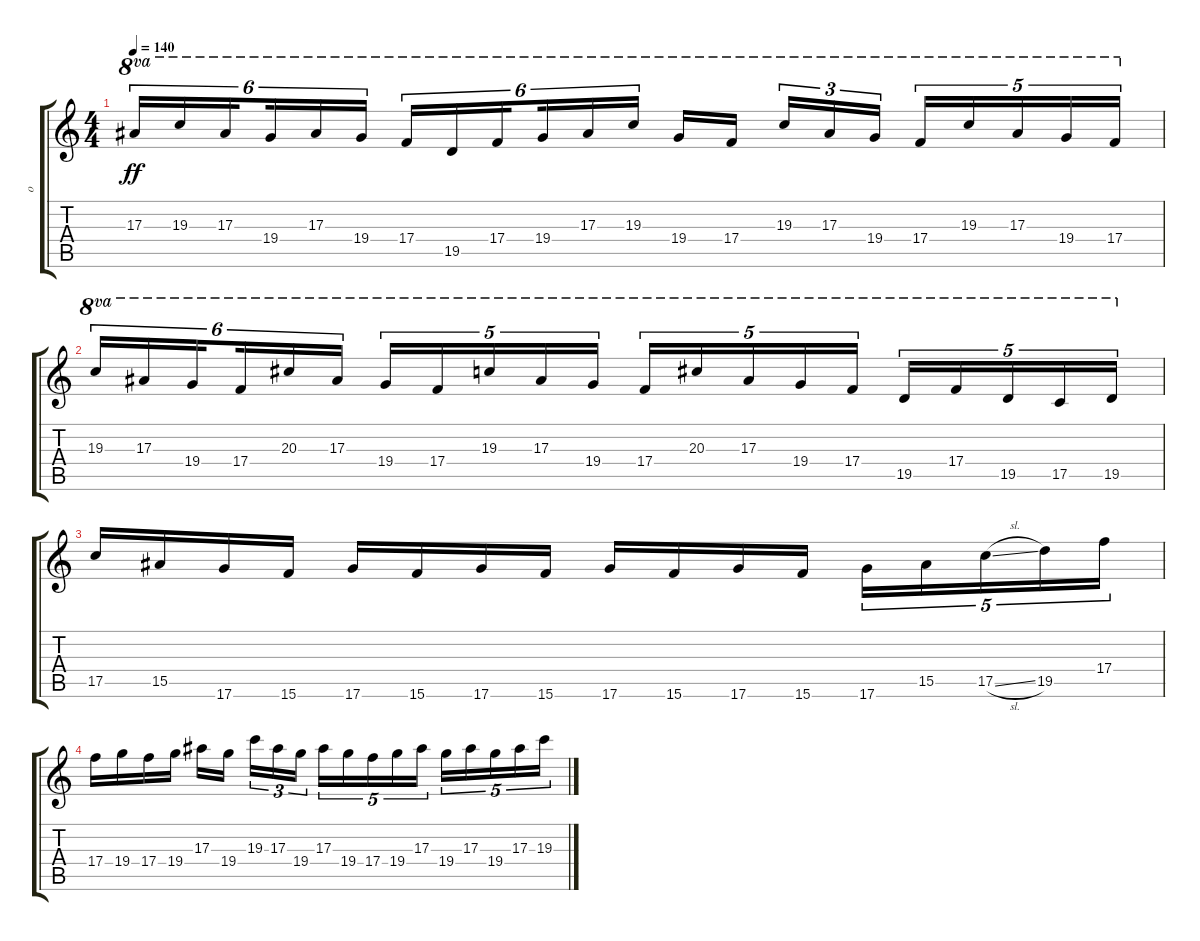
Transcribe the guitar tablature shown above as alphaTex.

\track ("o" "o") {instrument overdrivenguitar}
\staff {score tabs}
\tuning (D4 A3 F3 C3 G2 D2) {hide}
\ts (4 4)
\tempo 140
\clef g2
\ks c
17.3.16{tu (6 4) ot 8va dy ff} 19.3.16{tu (6 4) ot 8va} 17.3.16{tu (6 4) ot 8va beam splitsecondary} 19.4.16{tu (6 4) ot 8va} 17.3.16{tu (6 4) ot 8va} 19.4.16{tu (6 4) ot 8va} 17.4.16{tu (6 4) ot 8va} 19.5.16{tu (6 4) ot 8va} 17.4.16{tu (6 4) ot 8va beam splitsecondary} 19.4.16{tu (6 4) ot 8va} 17.3.16{tu (6 4) ot 8va} 19.3.16{tu (6 4) ot 8va} 19.4.16{ot 8va} 17.4.16{ot 8va beam splitsecondary} 19.3.16{tu (3 2) ot 8va} 17.3.16{tu (3 2) ot 8va} 19.4.16{tu (3 2) ot 8va} 17.4.16{tu (5 4) ot 8va} 19.3.16{tu (5 4) ot 8va} 17.3.16{tu (5 4) ot 8va} 19.4.16{tu (5 4) ot 8va} 17.4.16{tu (5 4) ot 8va} |
19.3.16{tu (6 4) ot 8va} 17.3.16{tu (6 4) ot 8va} 19.4.16{tu (6 4) ot 8va beam splitsecondary} 17.4.16{tu (6 4) ot 8va} 20.3.16{tu (6 4) ot 8va} 17.3.16{tu (6 4) ot 8va} 19.4.16{tu (5 4) ot 8va} 17.4.16{tu (5 4) ot 8va} 19.3.16{tu (5 4) ot 8va} 17.3.16{tu (5 4) ot 8va} 19.4.16{tu (5 4) ot 8va} 17.4.16{tu (5 4) ot 8va} 20.3.16{tu (5 4) ot 8va} 17.3.16{tu (5 4) ot 8va} 19.4.16{tu (5 4) ot 8va} 17.4.16{tu (5 4) ot 8va} 19.5.16{tu (5 4) ot 8va} 17.4.16{tu (5 4) ot 8va} 19.5.16{tu (5 4) ot 8va} 17.5.16{tu (5 4) ot 8va} 19.5.16{tu (5 4) ot 8va} |
17.5.16 15.5.16 17.6.16 15.6.16 17.6.16 15.6.16 17.6.16 15.6.16 17.6.16 15.6.16 17.6.16 15.6.16 17.6.16{tu (5 4)} 15.5.16{tu (5 4)} 17.5{sl}.16{tu (5 4)} 19.5.16{tu (5 4)} 17.4.16{tu (5 4)} |
17.4.16 19.4.16 17.4.16 19.4.16 17.3.16 19.4.16{beam splitsecondary} 19.3.16{tu (3 2)} 17.3.16{tu (3 2)} 19.4.16{tu (3 2)} 17.3.16{tu (5 4)} 19.4.16{tu (5 4)} 17.4.16{tu (5 4)} 19.4.16{tu (5 4)} 17.3.16{tu (5 4)} 19.4.16{tu (5 4)} 17.3.16{tu (5 4)} 19.4.16{tu (5 4)} 17.3.16{tu (5 4)} 19.3.16{tu (5 4)}
